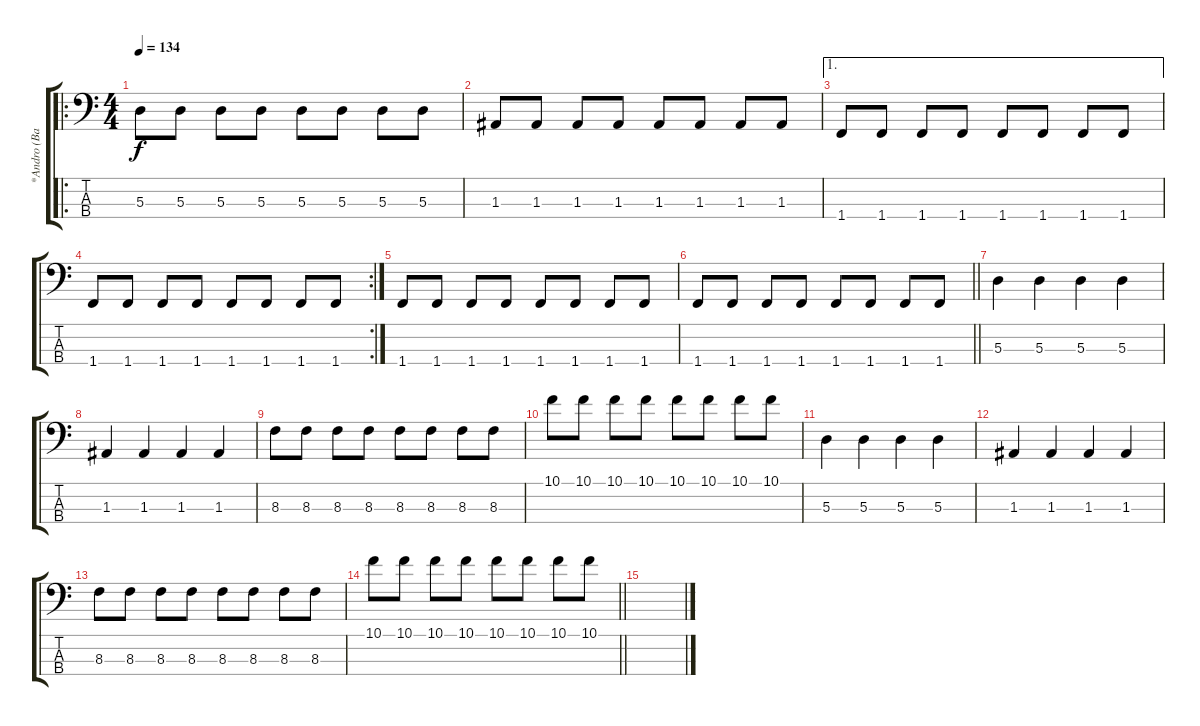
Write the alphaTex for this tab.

\track ("*Andro (Bassist)" "*Andro (Ba") {instrument electricbassfinger}
\staff {score tabs}
\tuning (G2 D2 A1 E1) {hide}
\ro
\ts (4 4)
\tempo 134
\clef f4
\ks c
5.3.8{dy f} 5.3.8 5.3.8 5.3.8 5.3.8 5.3.8 5.3.8 5.3.8 |
1.3.8 1.3.8 1.3.8 1.3.8 1.3.8 1.3.8 1.3.8 1.3.8 |
\ae 1
1.4.8 1.4.8 1.4.8 1.4.8 1.4.8 1.4.8 1.4.8 1.4.8 |
\rc 2
1.4.8 1.4.8 1.4.8 1.4.8 1.4.8 1.4.8 1.4.8 1.4.8 |
1.4.8 1.4.8 1.4.8 1.4.8 1.4.8 1.4.8 1.4.8 1.4.8 |
\barLineRight lightlight
1.4.8 1.4.8 1.4.8 1.4.8 1.4.8 1.4.8 1.4.8 1.4.8 |
\section ("" "")
5.3.4 5.3.4 5.3.4 5.3.4 |
1.3.4 1.3.4 1.3.4 1.3.4 |
8.3.8 8.3.8 8.3.8 8.3.8 8.3.8 8.3.8 8.3.8 8.3.8 |
10.1.8 10.1.8 10.1.8 10.1.8 10.1.8 10.1.8 10.1.8 10.1.8 |
5.3.4 5.3.4 5.3.4 5.3.4 |
1.3.4 1.3.4 1.3.4 1.3.4 |
8.3.8 8.3.8 8.3.8 8.3.8 8.3.8 8.3.8 8.3.8 8.3.8 |
\barLineRight lightlight
10.1.8 10.1.8 10.1.8 10.1.8 10.1.8 10.1.8 10.1.8 10.1.8 |
\section ("" "")
